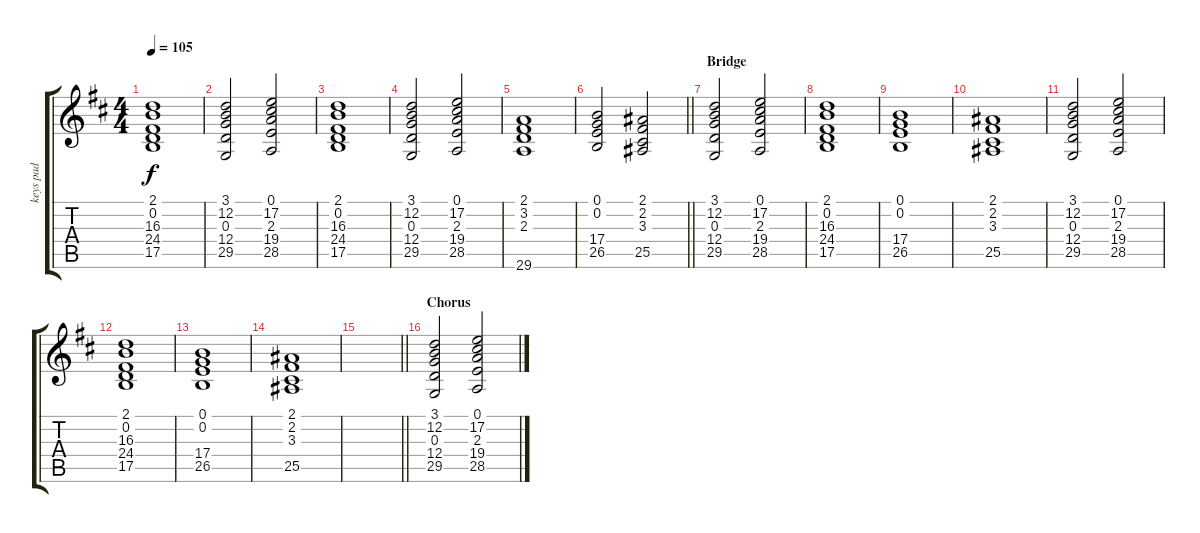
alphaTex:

\track ("keys pad" "keys pad") {instrument stringensemble1}
\staff {score tabs}
\tuning (E4 B3 G3 D3 A2 E2) {hide}
\ts (4 4)
\tempo 105
\clef g2
\ks bminor
(2.1 0.2 16.3 24.4 17.5).1{dy f} |
(3.1 12.2 0.3 12.4 29.5).2 (0.1 17.2 2.3 19.4 28.5).2 |
(2.1 0.2 16.3 24.4 17.5).1 |
(3.1 12.2 0.3 12.4 29.5).2 (0.1 17.2 2.3 19.4 28.5).2 |
(2.1 3.2 2.3 29.6).1 |
\barLineRight lightlight
(0.1 0.2 17.4 26.5).2 (2.1 2.2 3.3 25.5).2 |
\section ("" "Bridge")
(3.1 12.2 0.3 12.4 29.5).2 (0.1 17.2 2.3 19.4 28.5).2 |
(2.1 0.2 16.3 24.4 17.5).1 |
(0.1 0.2 17.4 26.5).1 |
(2.1 2.2 3.3 25.5).1 |
(3.1 12.2 0.3 12.4 29.5).2 (0.1 17.2 2.3 19.4 28.5).2 |
(2.1 0.2 16.3 24.4 17.5).1 |
(0.1 0.2 17.4 26.5).1 |
(2.1 2.2 3.3 25.5).1 |
\barLineRight lightlight
|
\section ("" "Chorus")
(3.1 12.2 0.3 12.4 29.5).2 (0.1 17.2 2.3 19.4 28.5).2
